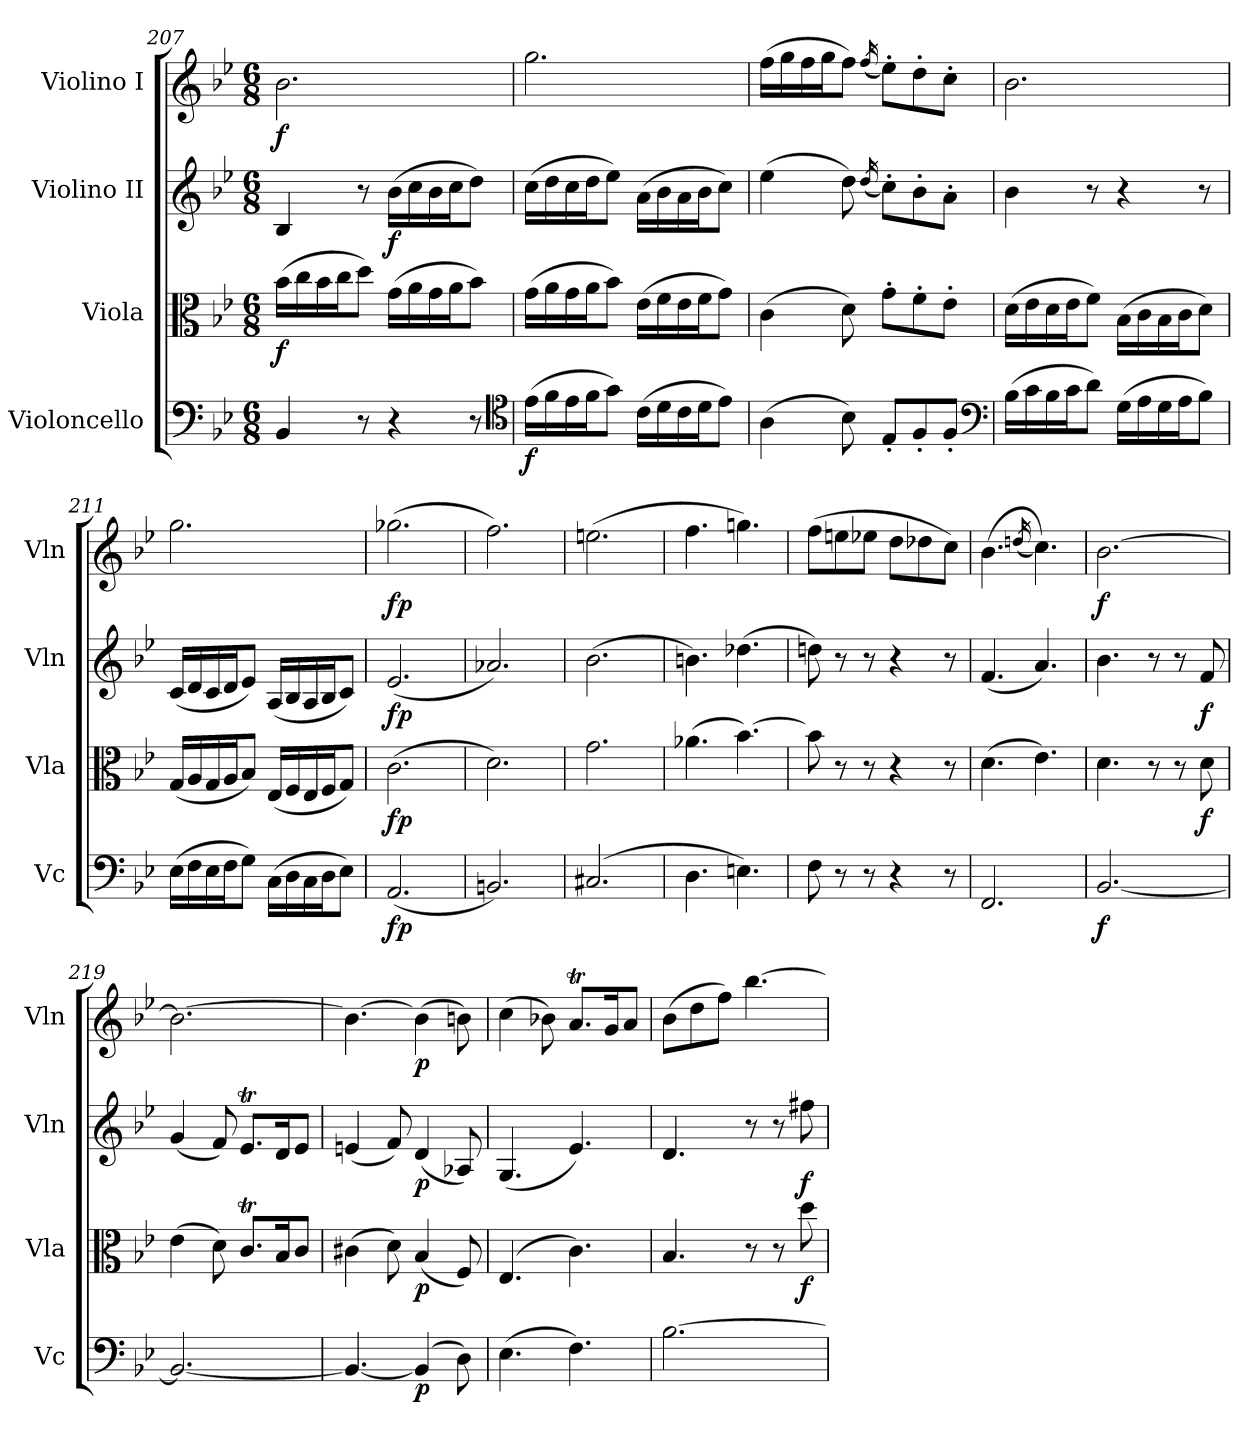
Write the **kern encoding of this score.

**kern	**dynam	**kern	**dynam	**kern	**dynam	**kern	**dynam
*part4	*part4	*part3	*part3	*part2	*part2	*part1	*part1
*staff4	*staff4	*staff3	*staff3	*staff2	*staff2	*staff1	*staff1
*I"Violoncello	*	*I"Viola	*	*I"Violino II	*	*I"Violino I	*
*I'Vc	*	*I'Vla	*	*I'Vln	*	*I'Vln	*
*clefF4	*	*clefC3	*	*clefG2	*	*clefG2	*
*k[b-e-]	*	*k[b-e-]	*	*k[b-e-]	*	*k[b-e-]	*
*B-:	*	*B-:	*	*B-:	*	*B-:	*
*M6/8	*	*M6/8	*	*M6/8	*	*M6/8	*
=207	=207	=207	=207	=207	=207	=207	=207
4BB-	.	(16b-LL	f	4B-	.	2.b-	f
.	.	16cc	.	.	.	.	.
.	.	16b-	.	.	.	.	.
.	.	16ccJ	.	.	.	.	.
8r	.	8ddJ)	.	8r	.	.	.
4r	.	(16gLL	.	(16b-LL	f	.	.
.	.	16a	.	16cc	.	.	.
.	.	16g	.	16b-	.	.	.
.	.	16aJ	.	16ccJ	.	.	.
8r	.	8b-J)	.	8ddJ)	.	.	.
*clefC4	*	*	*	*	*	*	*
=208	=208	=208	=208	=208	=208	=208	=208
(16e-LL	f	(16gLL	.	(16ccLL	.	2.gg	.
16f	.	16a	.	16dd	.	.	.
16e-	.	16g	.	16cc	.	.	.
16fJ	.	16aJ	.	16ddJ	.	.	.
8gJ)	.	8b-J)	.	8ee-J)	.	.	.
(16cLL	.	(16e-LL	.	(16a\LL	.	.	.
16d	.	16f	.	16b-\	.	.	.
16c	.	16e-	.	16a\	.	.	.
16dJ	.	16fJ	.	16b-\J	.	.	.
8e-J)	.	8gJ)	.	8cc\J)	.	.	.
=209	=209	=209	=209	=209	=209	=209	=209
(4A	.	(4c	.	(4ee-	.	(16ffLL	.
.	.	.	.	.	.	16gg	.
.	.	.	.	.	.	16ff	.
.	.	.	.	.	.	16ggJ	.
8B-)	.	8d)	.	8dd)	.	8ffJ)	.
.	.	.	.	(<16qdd/	.	(<16qff/	.
8E-'L	.	8g'L	.	8cc'L)	.	8ee-'L)	.
8F'	.	8f'	.	8b-'	.	8dd'	.
8F'J	.	8e-'J	.	8a'J	.	8cc'J	.
*clefF4	*	*	*	*	*	*	*
=210	=210	=210	=210	=210	=210	=210	=210
(16B-LL	.	(16dLL	.	4b-	.	2.b-	.
16c	.	16e-	.	.	.	.	.
16B-	.	16d	.	.	.	.	.
16cJ	.	16e-J	.	.	.	.	.
8dJ)	.	8fJ)	.	8r	.	.	.
(16GLL	.	(16B-\LL	.	4r	.	.	.
16A	.	16c\	.	.	.	.	.
16G	.	16B-\	.	.	.	.	.
16AJ	.	16c\J	.	.	.	.	.
8B-J)	.	8d\J)	.	8r	.	.	.
!!LO:LB:g=z
=211	=211	=211	=211	=211	=211	=211	=211
(16E-LL	.	(16GLL	.	(16cLL	.	2.gg	.
16F	.	16A	.	16d	.	.	.
16E-	.	16G	.	16c	.	.	.
16FJ	.	16AJ	.	16dJ	.	.	.
8GJ)	.	8B-J)	.	8e-J)	.	.	.
(16C\LL	.	(16E-LL	.	(16ALL	.	.	.
16D\	.	16F	.	16B-	.	.	.
16C\	.	16E-	.	16A	.	.	.
16D\J	.	16FJ	.	16B-J	.	.	.
8E-\J)	.	8GJ)	.	8cJ)	.	.	.
=212	=212	=212	=212	=212	=212	=212	=212
(2.AA	fp	(2.c	fp	(2.e-	fp	(2.gg-X	fp
=213	=213	=213	=213	=213	=213	=213	=213
2.BBn)	.	2.d)	.	2.a-X)	.	2.ff)	.
=214	=214	=214	=214	=214	=214	=214	=214
(2.C#X	.	2.g	.	(2.b-	.	(2.een	.
=215	=215	=215	=215	=215	=215	=215	=215
4.D	.	(4.a-X	.	4.bn)	.	4.ff	.
4.En)	.	[4.b-)	.	(4.dd-X	.	4.ggn)	.
=216	=216	=216	=216	=216	=216	=216	=216
8F	.	8b-]	.	8ddn)	.	(8ffL	.
8r	.	8r	.	8r	.	8een	.
8r	.	8r	.	8r	.	8ee-XJ	.
4r	.	4r	.	4r	.	8ddL	.
.	.	.	.	.	.	8dd-X	.
8r	.	8r	.	8r	.	8ccJ)	.
=217	=217	=217	=217	=217	=217	=217	=217
2.FF	.	(4.d	.	(4.f	.	(4.b-	.
.	.	.	.	.	.	(<16qddn/	.
.	.	4.e-)	.	4.a)	.	4.cc))	.
=218	=218	=218	=218	=218	=218	=218	=218
[2.BB-	f	4.d	.	4.b-	.	[2.b-	f
.	.	8r	.	8r	.	.	.
.	.	8r	.	8r	.	.	.
.	.	8d	f	8f	f	.	.
=219	=219	=219	=219	=219	=219	=219	=219
2.BB-_	.	(4e-	.	(4g	.	2.b-_	.
.	.	8d)	.	8f)	.	.	.
.	.	8.cTL	.	8.e-TL	.	.	.
.	.	16B-k	.	16dk	.	.	.
.	.	8cJ	.	8e-J	.	.	.
!!LO:PB:g=z
=220	=220	=220	=220	=220	=220	=220	=220
4.BB-_	.	(4c#X	.	(4en	.	4.b-_	.
.	.	8d)	.	8f)	.	.	.
(4BB-]	p	(4B-	p	(4d	p	(4b-]	p
8D)	.	8F)	.	8A-X)	.	8bn)	.
=221	=221	=221	=221	=221	=221	=221	=221
(4.E-	.	(4.E-	.	(4.G	.	(4cc	.
.	.	.	.	.	.	8b-X)	.
4.F)	.	4.c)	.	4.e-)	.	8.atL	.
.	.	.	.	.	.	16gk	.
.	.	.	.	.	.	8aJ	.
=222	=222	=222	=222	=222	=222	=222	=222
[2.B-	.	4.B-	.	4.d	.	(8b-L	.
.	.	.	.	.	.	8dd	.
.	.	.	.	.	.	8ffJ)	.
.	.	8r	.	8r	.	[4.bb-	.
.	.	8r	.	8r	.	.	.
.	.	8dd	f	8ff#X	f	.	.
=	=	=	=	=	=	=	=
*-	*-	*-	*-	*-	*-	*-	*-
